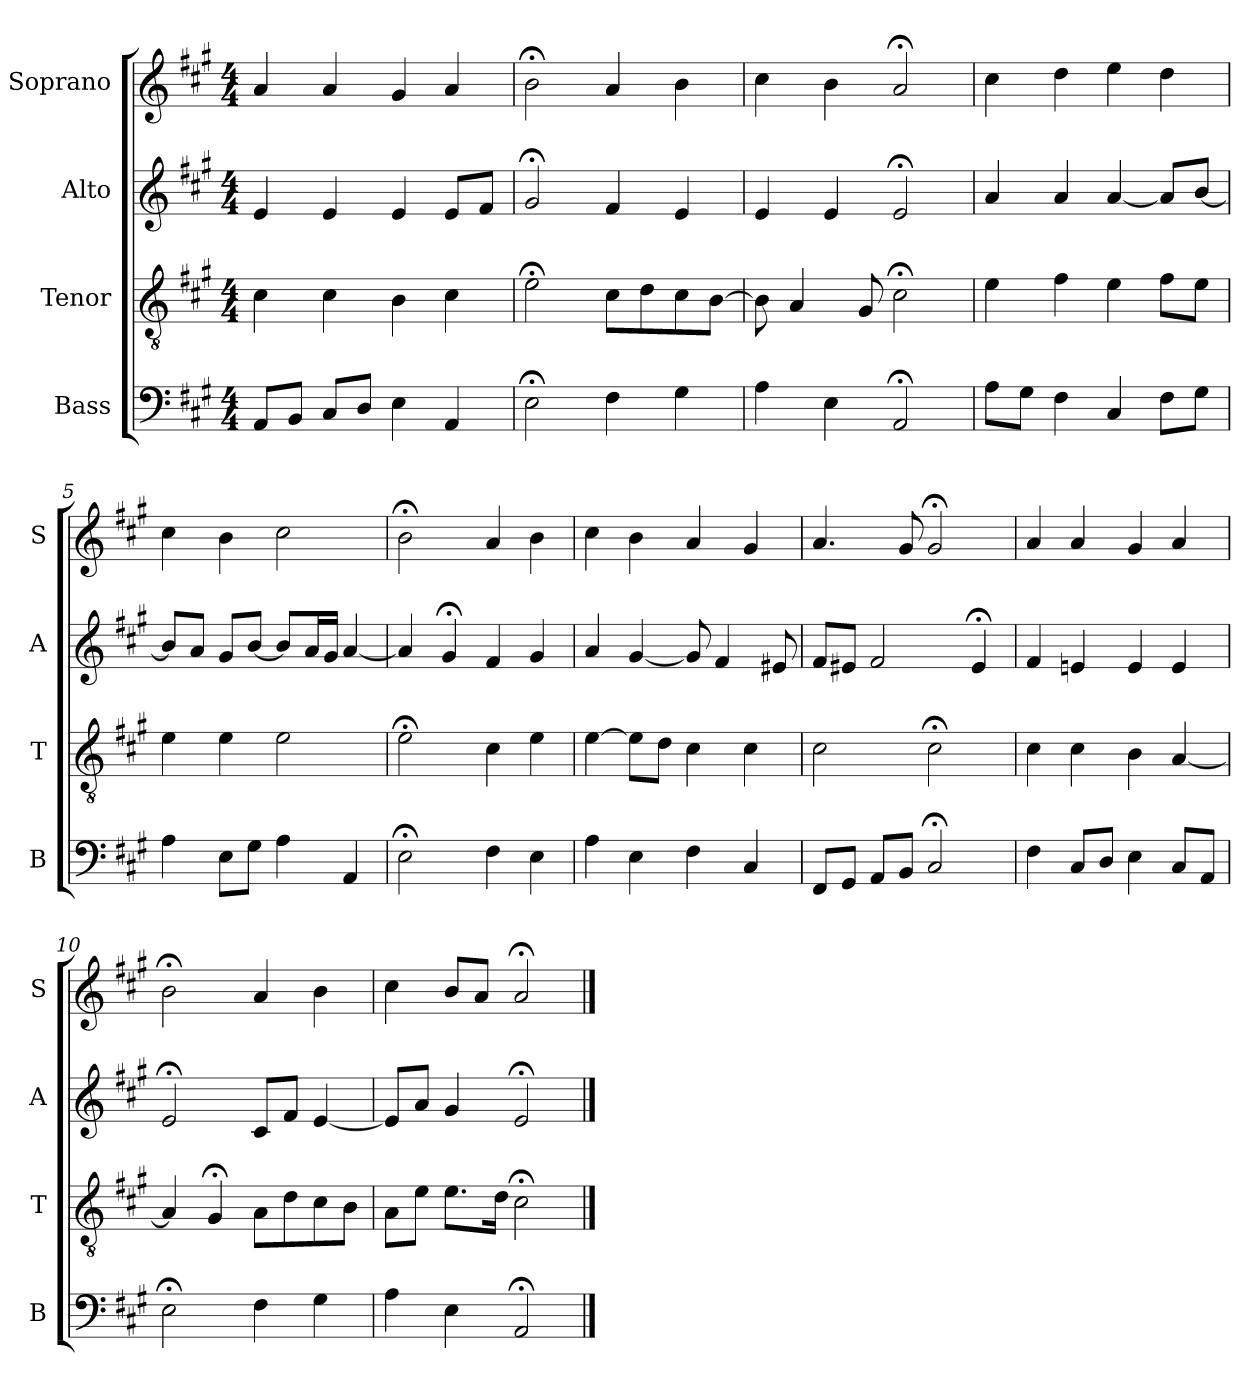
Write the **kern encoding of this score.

**kern	**kern	**kern	**kern
*part4	*part3	*part2	*part1
*staff4	*staff3	*staff2	*staff1
*I"Bass	*I"Tenor	*I"Alto	*I"Soprano
*I'B	*I'T	*I'A	*I'S
*clefF4	*clefGv2	*clefG2	*clefG2
*k[f#c#g#]	*k[f#c#g#]	*k[f#c#g#]	*k[f#c#g#]
*A:	*A:	*A:	*A:
*M4/4	*M4/4	*M4/4	*M4/4
*MM100	*MM100	*MM100	*MM100
=1	=1	=1	=1
8AAL	4c#	4e	4a
8BBJ	.	.	.
8C#L	4c#	4e	4a
8DJ	.	.	.
4E	4B	4e	4g#
4AA	4c#	8eL	4a
.	.	8f#J	.
=2	=2	=2	=2
2E;<	2e;<	2g#;<	2b;<
4F#	8c#L	4f#	4a
.	8d	.	.
4G#	8c#	4e	4b
.	[8BJ	.	.
=3	=3	=3	=3
4A	8B]	4e	4cc#
.	4A	.	.
4E	.	4e	4b
.	8G#	.	.
2AA;<	2c#;<	2e;<	2a;<
=4	=4	=4	=4
8AL	4e	4a	4cc#
8G#J	.	.	.
4F#	4f#	4a	4dd
4C#	4e	[4a	4ee
8F#L	8f#L	8aL]	4dd
8G#J	8eJ	[8bJ	.
=5	=5	=5	=5
4A	4e	8bL]	4cc#
.	.	8aJ	.
8EL	4e	8g#L	4b
8G#J	.	[8bJ	.
4A	2e	8bL]	2cc#
.	.	16aL	.
.	.	16g#JJ	.
4AA	.	[4a	.
=6	=6	=6	=6
2E;<	2e;<	4a]	2b;<
.	.	4g#;<	.
4F#	4c#	4f#	4a
4E	4e	4g#	4b
=7	=7	=7	=7
4A	[4e	4a	4cc#
4E	8eL]	[4g#	4b
.	8dJ	.	.
4F#	4c#	8g#]	4a
.	.	4f#	.
4C#	4c#	.	4g#
.	.	8e#X	.
=8	=8	=8	=8
8FF#L	2c#	8f#L	4.a
8GG#J	.	8e#XJ	.
8AAL	.	2f#	.
8BBJ	.	.	8g#
2C#;<	2c#;<	.	2g#;<
.	.	4e#;<	.
=9	=9	=9	=9
4F#	4c#	4f#	4a
8C#L	4c#	4en	4a
8DJ	.	.	.
4E	4B	4e	4g#
8C#L	[4A	4e	4a
8AAJ	.	.	.
=10	=10	=10	=10
2E;<	4A]	2e;<	2b;<
.	4G#;<	.	.
4F#	8AL	8c#L	4a
.	8d	8f#J	.
4G#	8c#	[4e	4b
.	8BJ	.	.
=11	=11	=11	=11
4A	8AL	8eL]	4cc#
.	8eJ	8aJ	.
4E	8.eL	4g#	8bL
.	.	.	8aJ
.	16dJk	.	.
2AA;<	2c#;<	2e;<	2a;<
==	==	==	==
*-	*-	*-	*-
